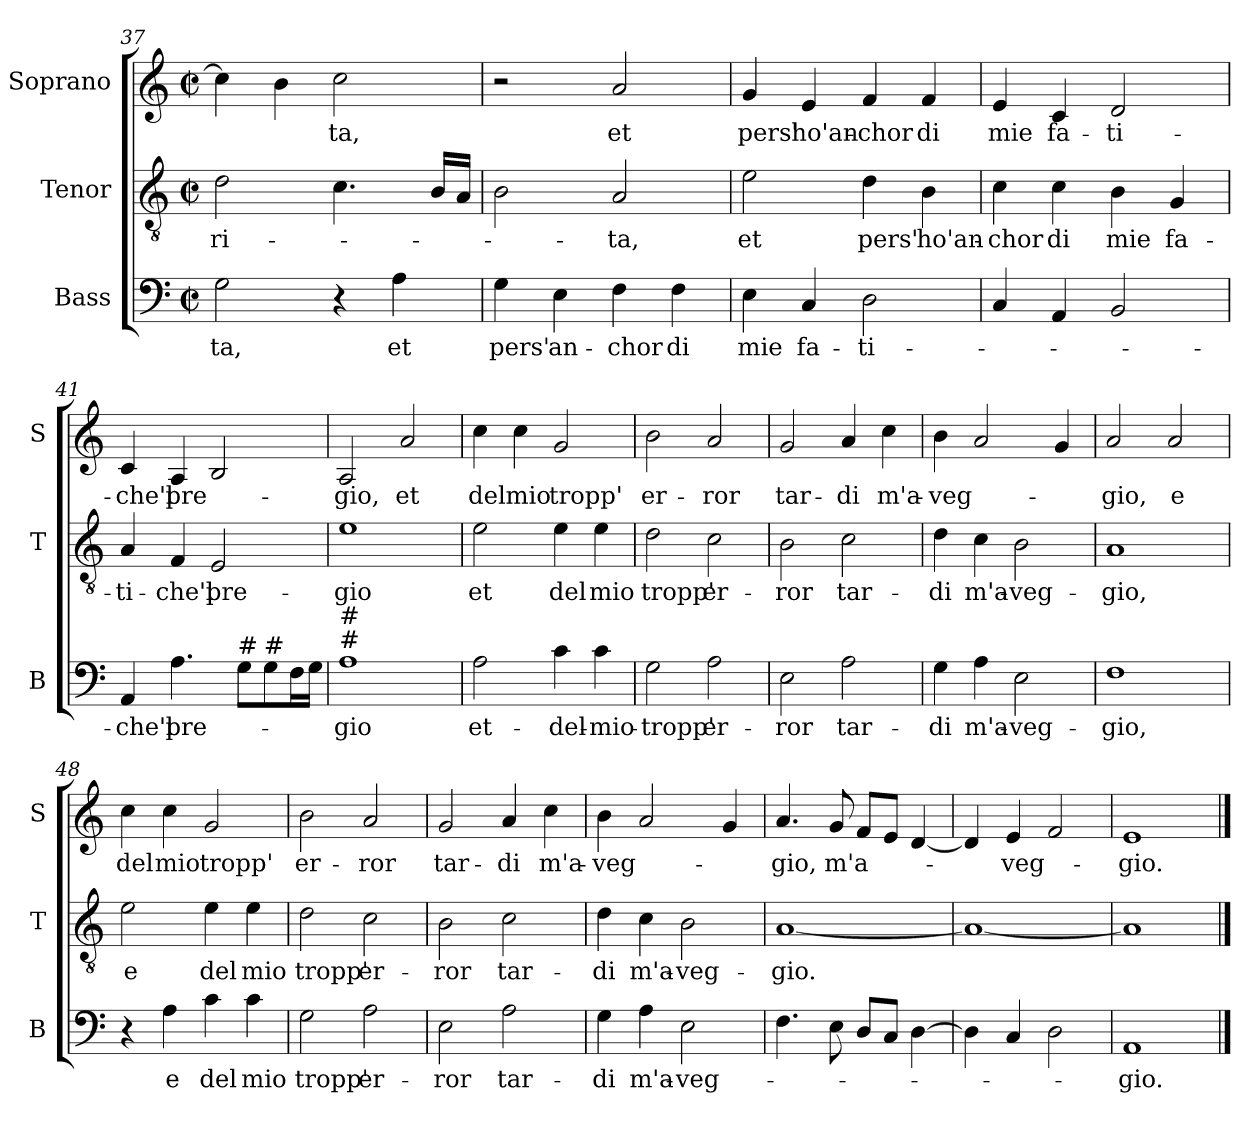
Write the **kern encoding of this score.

**kern	**text	**kern	**text	**kern	**text
*part3	*part3	*part2	*part2	*part1	*part1
*staff3	*staff3	*staff2	*staff2	*staff1	*staff1
*I"Bass	*	*I"Tenor	*	*I"Soprano	*
*I'B	*	*I'T	*	*I'S	*
*clefF4	*	*clefGv2	*	*clefG2	*
*k[]	*	*k[]	*	*k[]	*
*C:	*	*C:	*	*C:	*
*M2/2	*	*M2/2	*	*M2/2	*
*met(c|)	*	*met(c|)	*	*met(c|)	*
=37	=37	=37	=37	=37	=37
!	!LO:LY:b	!	!LO:LY:b	!	!
2G\	-ta,	2d\	-ri-	4cc\]	.
.	.	.	.	4b\	.
!	!	!	!	!	!LO:LY:b
4r	.	4.c\	.	2cc\	-ta,
!	!LO:LY:b	!	!	!	!
4A\	et	.	.	.	.
.	.	16B/LL	.	.	.
.	.	16A/JJ	.	.	.
=38	=38	=38	=38	=38	=38
!	!LO:LY:b	!	!	!	!
4G\	pers'	2B\	.	2r	.
!	!LO:LY:b	!	!	!	!
4E\	an-	.	.	.	.
!	!LO:LY:b	!	!LO:LY:b	!	!LO:LY:b
4F\	-chor	2A/	-ta,	2a/	et
!	!LO:LY:b	!	!	!	!
4F\	di	.	.	.	.
!!LO:PB:g=z
=39	=39	=39	=39	=39	=39
!	!LO:LY:b	!	!LO:LY:b	!	!LO:LY:b
4E\	mie	2e\	et	4g/	pers'
!	!LO:LY:b	!	!	!	!LO:LY:b
4C/	fa-	.	.	4e/	ho'an-
!	!LO:LY:b	!	!LO:LY:b	!	!LO:LY:b
2D\	-ti-	4d\	pers'	4f/	-chor
!	!	!	!LO:LY:b	!	!LO:LY:b
.	.	4B\	ho'an-	4f/	di
=40	=40	=40	=40	=40	=40
!	!	!	!LO:LY:b	!	!LO:LY:b
4C/	.	4c\	-chor	4e/	mie
!	!	!	!LO:LY:b	!	!LO:LY:b
4AA/	.	4c\	di	4c/	fa-
!	!	!	!LO:LY:b	!	!LO:LY:b
2BB/	.	4B\	mie	2d/	-ti-
!	!	!	!LO:LY:b	!	!
.	.	4G/	fa-	.	.
=41	=41	=41	=41	=41	=41
!	!LO:LY:b	!	!LO:LY:b	!	!LO:LY:b
4AA/	-che'l	4A/	-ti-	4c/	-che'l
!	!LO:LY:b	!	!LO:LY:b	!	!LO:LY:b
4.A\	pre-	4F/	-che'l	4A/	pre-
!	!	!	!LO:LY:b	!	!
.	.	2E/	pre-	2B/	.
!LO:TX:a:t=#	!	!	!	!	!
8G\L	.	.	.	.	.
!LO:TX:a:t=#	!	!	!	!	!
8G\	.	.	.	.	.
16F\L	.	.	.	.	.
16G\JJ	.	.	.	.	.
=42	=42	=42	=42	=42	=42
!LO:TX:a:t=#	!	!	!	!	!
!LO:TX:a:t=#	!	!	!	!	!
!	!LO:LY:b	!	!LO:LY:b	!	!LO:LY:b
1A	-gio	1e	-gio	2A/	-gio,
!	!	!	!	!	!LO:LY:b
.	.	.	.	2a/	et
=43	=43	=43	=43	=43	=43
!	!LO:LY:b	!	!LO:LY:b	!	!LO:LY:b
2A\	et-	2e\	et	4cc\	del
!	!	!	!	!	!LO:LY:b
.	.	.	.	4cc\	mio
!	!LO:LY:b	!	!LO:LY:b	!	!LO:LY:b
4c\	-del-	4e\	del	2g/	tropp'
!	!LO:LY:b	!	!LO:LY:b	!	!
4c\	-mio-	4e\	mio	.	.
!!LO:LB:g=z
=44	=44	=44	=44	=44	=44
!	!LO:LY:b	!	!LO:LY:b	!	!LO:LY:b
2G\	-tropp'	2d\	tropp'	2b\	er-
!	!LO:LY:b	!	!LO:LY:b	!	!LO:LY:b
2A\	er-	2c\	er-	2a/	-ror
=45	=45	=45	=45	=45	=45
!	!LO:LY:b	!	!LO:LY:b	!	!LO:LY:b
2E\	-ror	2B\	-ror	2g/	tar-
!	!LO:LY:b	!	!LO:LY:b	!	!LO:LY:b
2A\	tar-	2c\	tar-	4a/	-di
!	!	!	!	!	!LO:LY:b
.	.	.	.	4cc\	m'a-
=46	=46	=46	=46	=46	=46
!	!LO:LY:b	!	!LO:LY:b	!	!LO:LY:b
4G\	-di	4d\	-di	4b\	-veg-
!	!LO:LY:b	!	!LO:LY:b	!	!
4A\	m'a-	4c\	m'a-	2a/	.
!	!LO:LY:b	!	!LO:LY:b	!	!
2E\	-veg-	2B\	-veg-	.	.
.	.	.	.	4g/	.
=47	=47	=47	=47	=47	=47
!	!LO:LY:b	!	!LO:LY:b	!	!LO:LY:b
1F	-gio,	1A	-gio,	2a/	-gio,
!	!	!	!	!	!LO:LY:b
.	.	.	.	2a/	e
=48	=48	=48	=48	=48	=48
!	!	!	!LO:LY:b	!	!LO:LY:b
4r	.	2e\	e	4cc\	del
!	!LO:LY:b	!	!	!	!LO:LY:b
4A\	e	.	.	4cc\	mio
!	!LO:LY:b	!	!LO:LY:b	!	!LO:LY:b
4c\	del	4e\	del	2g/	tropp'
!	!LO:LY:b	!	!LO:LY:b	!	!
4c\	mio	4e\	mio	.	.
!!LO:LB:g=z
=49	=49	=49	=49	=49	=49
!	!LO:LY:b	!	!LO:LY:b	!	!LO:LY:b
2G\	tropp'	2d\	tropp'	2b\	er-
!	!LO:LY:b	!	!LO:LY:b	!	!LO:LY:b
2A\	er-	2c\	er-	2a/	-ror
=50	=50	=50	=50	=50	=50
!	!LO:LY:b	!	!LO:LY:b	!	!LO:LY:b
2E\	-ror	2B\	-ror	2g/	tar-
!	!LO:LY:b	!	!LO:LY:b	!	!LO:LY:b
2A\	tar-	2c\	tar-	4a/	-di
!	!	!	!	!	!LO:LY:b
.	.	.	.	4cc\	m'a-
=51	=51	=51	=51	=51	=51
!	!LO:LY:b	!	!LO:LY:b	!	!LO:LY:b
4G\	-di	4d\	-di	4b\	-veg-
!	!LO:LY:b	!	!LO:LY:b	!	!
4A\	m'a-	4c\	m'a-	2a/	.
!	!LO:LY:b	!	!LO:LY:b	!	!
2E\	-veg-	2B\	-veg-	.	.
.	.	.	.	4g/	.
=52	=52	=52	=52	=52	=52
!	!	!	!LO:LY:b	!	!LO:LY:b
4.F\	.	[1A	-gio.	4.a/	-gio,
!	!	!	!	!	!LO:LY:b
8E\	.	.	.	8g/	m'a-
8D/L	.	.	.	8f/L	.
8C/J	.	.	.	8e/J	.
[4D\	.	.	.	[4d/	.
=53	=53	=53	=53	=53	=53
4D\]	.	1A_	.	4d/]	.
!	!	!	!	!	!LO:LY:b
4C/	.	.	.	4e/	-veg-
2D\	.	.	.	2f/	.
=54	=54	=54	=54	=54	=54
!	!LO:LY:b	!	!	!	!LO:LY:b
1AA	-gio.	1A]	.	1e	-gio.
==	==	==	==	==	==
*-	*-	*-	*-	*-	*-
